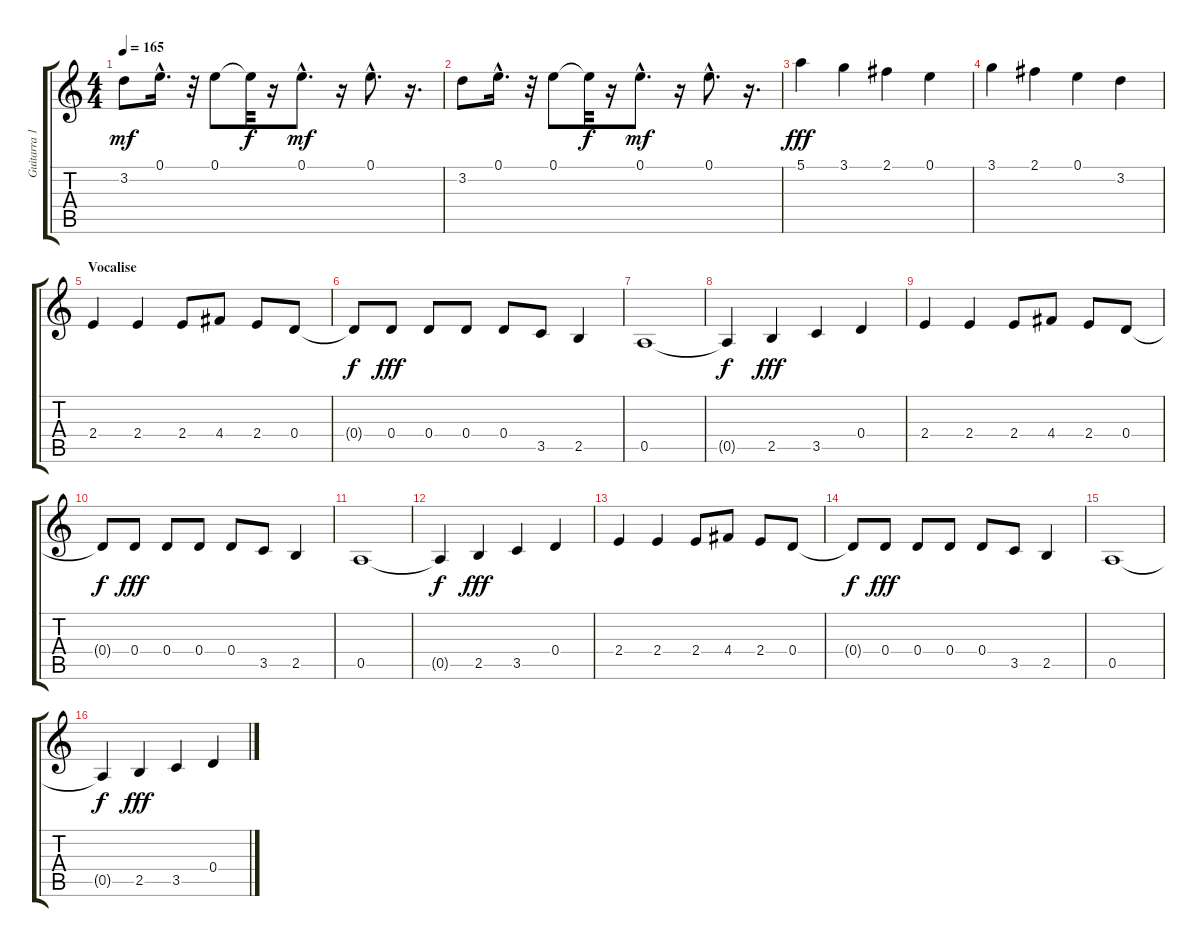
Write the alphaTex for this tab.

\track ("Guitarra 1 ( Lead )" "Guitarra 1") {instrument overdrivenguitar}
\staff {score tabs}
\tuning (E4 B3 G3 D3 A2 E2) {hide}
\ts (4 4)
\tempo 165
\clef g2
\ks c
3.2.8{dy mf} 0.1{hac}.16{d} r.32 0.1.8 0.1{t}.32{dy f} r.16 0.1{hac}.8{d dy mf} r.16 0.1{hac}.8{d} r.16{d} |
3.2.8 0.1{hac}.16{d} r.32 0.1.8 0.1{t}.32{dy f} r.16 0.1{hac}.8{d dy mf} r.16 0.1{hac}.8{d} r.16{d} |
5.1.4{dy fff} 3.1.4 2.1.4 0.1.4 |
3.1.4 2.1.4 0.1.4 3.2.4 |
\section ("" "Vocalise")
2.4.4 2.4.4 2.4.8 4.4.8 2.4.8 0.4.8 |
0.4{t}.8{dy f} 0.4.8{dy fff} 0.4.8 0.4.8 0.4.8 3.5.8 2.5.4 |
0.5.1 |
0.5{t}.4{dy f} 2.5.4{dy fff} 3.5.4 0.4.4 |
2.4.4 2.4.4 2.4.8 4.4.8 2.4.8 0.4.8 |
0.4{t}.8{dy f} 0.4.8{dy fff} 0.4.8 0.4.8 0.4.8 3.5.8 2.5.4 |
0.5.1 |
0.5{t}.4{dy f} 2.5.4{dy fff} 3.5.4 0.4.4 |
2.4.4 2.4.4 2.4.8 4.4.8 2.4.8 0.4.8 |
0.4{t}.8{dy f} 0.4.8{dy fff} 0.4.8 0.4.8 0.4.8 3.5.8 2.5.4 |
0.5.1 |
0.5{t}.4{dy f} 2.5.4{dy fff} 3.5.4 0.4.4
